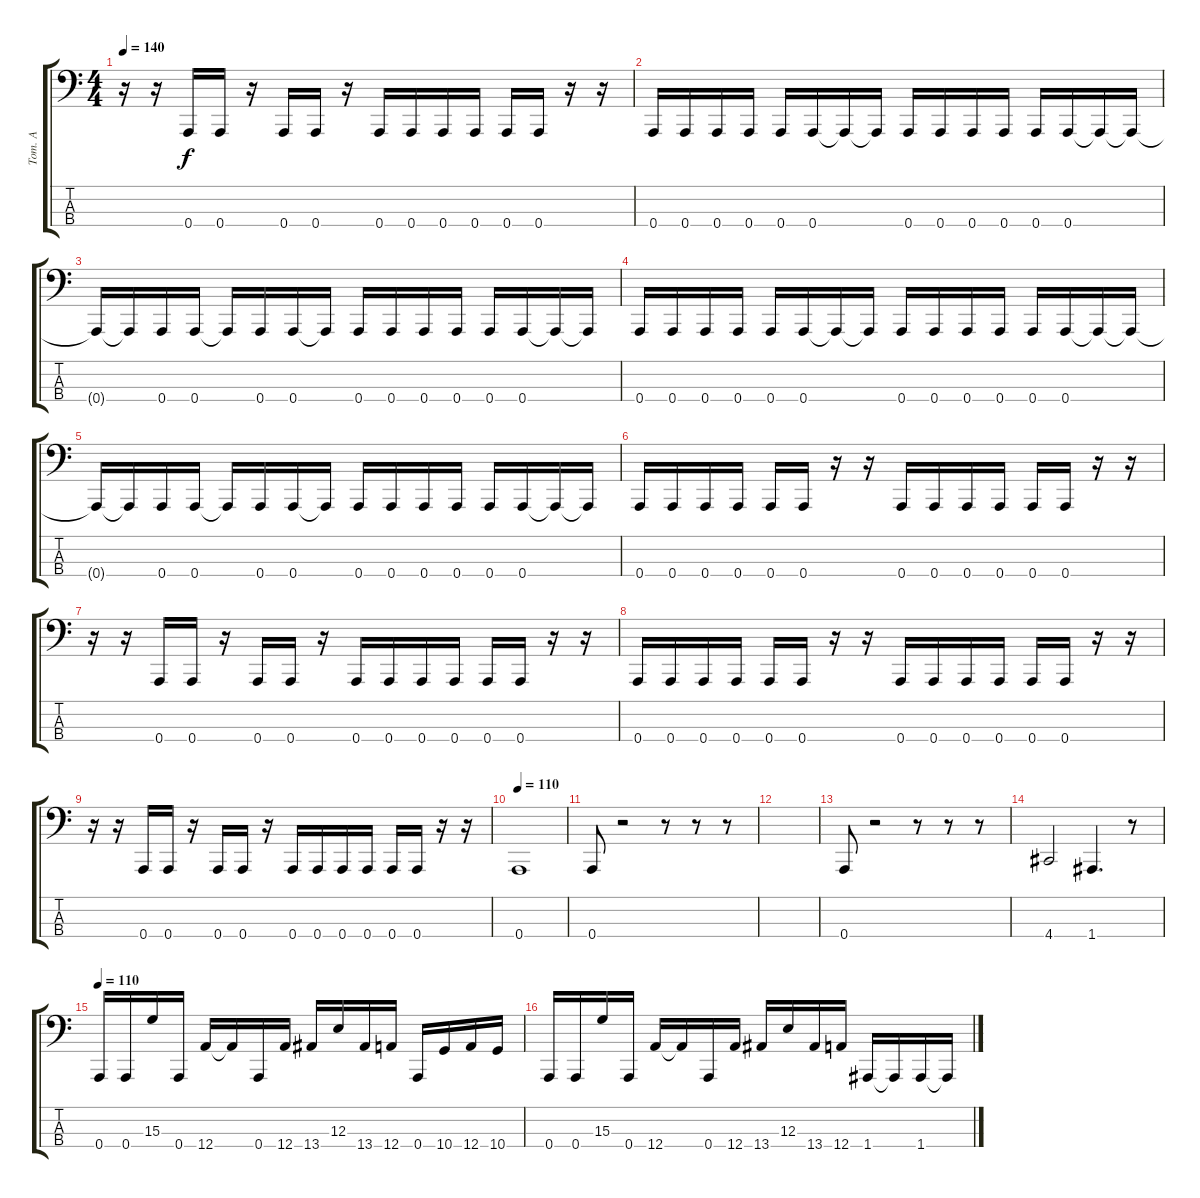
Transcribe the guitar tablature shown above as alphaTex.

\track ("Tom. A" "Tom. A") {instrument electricbasspick}
\staff {score tabs}
\tuning (D2 A1 E1 A0) {hide}
\ts (4 4)
\tempo 140
\clef f4
\ks c
r.16{dy f} r.16 0.4.16 0.4.16 r.16 0.4.16 0.4.16 r.16 0.4.16 0.4.16 0.4.16 0.4.16 0.4.16 0.4.16 r.16 r.16 |
0.4.16 0.4.16 0.4.16 0.4.16 0.4.16 0.4.16 0.4{t}.16 0.4{t}.16 0.4.16 0.4.16 0.4.16 0.4.16 0.4.16 0.4.16 0.4{t}.16 0.4{t}.16 |
0.4{t}.16 0.4{t}.16 0.4.16 0.4.16 0.4{t}.16 0.4.16 0.4.16 0.4{t}.16 0.4.16 0.4.16 0.4.16 0.4.16 0.4.16 0.4.16 0.4{t}.16 0.4{t}.16 |
0.4.16 0.4.16 0.4.16 0.4.16 0.4.16 0.4.16 0.4{t}.16 0.4{t}.16 0.4.16 0.4.16 0.4.16 0.4.16 0.4.16 0.4.16 0.4{t}.16 0.4{t}.16 |
0.4{t}.16 0.4{t}.16 0.4.16 0.4.16 0.4{t}.16 0.4.16 0.4.16 0.4{t}.16 0.4.16 0.4.16 0.4.16 0.4.16 0.4.16 0.4.16 0.4{t}.16 0.4{t}.16 |
0.4.16 0.4.16 0.4.16 0.4.16 0.4.16 0.4.16 r.16 r.16 0.4.16 0.4.16 0.4.16 0.4.16 0.4.16 0.4.16 r.16 r.16 |
r.16 r.16 0.4.16 0.4.16 r.16 0.4.16 0.4.16 r.16 0.4.16 0.4.16 0.4.16 0.4.16 0.4.16 0.4.16 r.16 r.16 |
0.4.16 0.4.16 0.4.16 0.4.16 0.4.16 0.4.16 r.16 r.16 0.4.16 0.4.16 0.4.16 0.4.16 0.4.16 0.4.16 r.16 r.16 |
r.16 r.16 0.4.16 0.4.16 r.16 0.4.16 0.4.16 r.16 0.4.16 0.4.16 0.4.16 0.4.16 0.4.16 0.4.16 r.16 r.16 |
\tempo 110
0.4.1 |
0.4.8 r.2 r.8 r.8 r.8 |
|
0.4.8 r.2 r.8 r.8 r.8 |
4.4.2 1.4.4{d} r.8 |
\tempo 110
0.4.16 0.4.16 15.3.16 0.4.16 12.4.16 12.4{t}.16 0.4.16 12.4.16 13.4.16 12.3.16 13.4.16 12.4.16 0.4.16 10.4.16 12.4.16 10.4.16 |
0.4.16 0.4.16 15.3.16 0.4.16 12.4.16 12.4{t}.16 0.4.16 12.4.16 13.4.16 12.3.16 13.4.16 12.4.16 1.4.16 1.4{t}.16 1.4.16 1.4{t}.16
